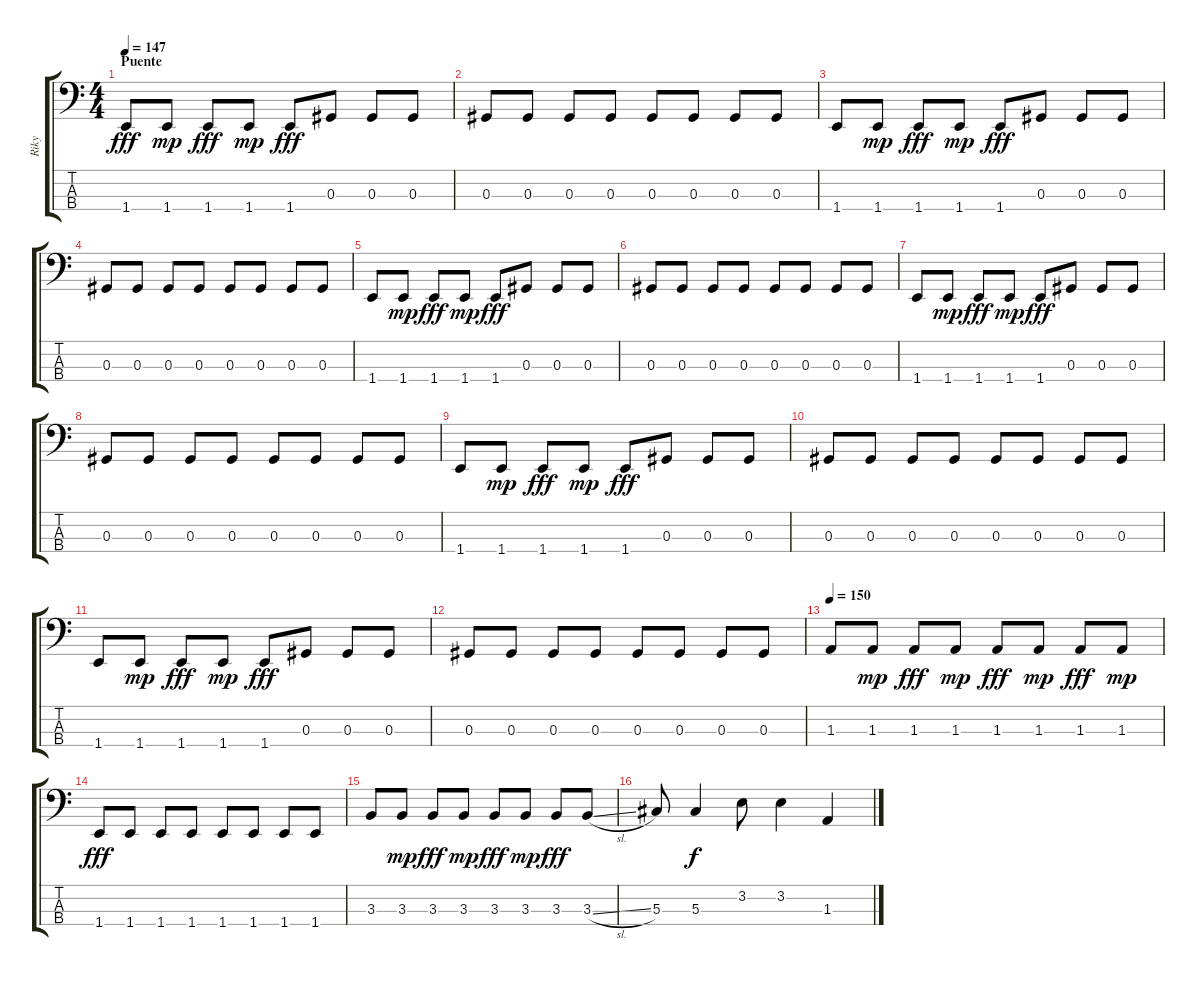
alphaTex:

\track ("Riky" "Riky") {instrument electricbasspick}
\staff {score tabs}
\tuning (Gb2 Db2 Ab1 Eb1) {hide}
\ts (4 4)
\section ("" "Puente")
\tempo 147
\clef f4
\ks c
1.4.8{dy fff} 1.4.8{dy mp} 1.4.8{dy fff} 1.4.8{dy mp} 1.4.8{dy fff} 0.3.8 0.3.8 0.3.8 |
0.3.8 0.3.8 0.3.8 0.3.8 0.3.8 0.3.8 0.3.8 0.3.8 |
1.4.8 1.4.8{dy mp} 1.4.8{dy fff} 1.4.8{dy mp} 1.4.8{dy fff} 0.3.8 0.3.8 0.3.8 |
0.3.8 0.3.8 0.3.8 0.3.8 0.3.8 0.3.8 0.3.8 0.3.8 |
1.4.8 1.4.8{dy mp} 1.4.8{dy fff} 1.4.8{dy mp} 1.4.8{dy fff} 0.3.8 0.3.8 0.3.8 |
0.3.8 0.3.8 0.3.8 0.3.8 0.3.8 0.3.8 0.3.8 0.3.8 |
1.4.8 1.4.8{dy mp} 1.4.8{dy fff} 1.4.8{dy mp} 1.4.8{dy fff} 0.3.8 0.3.8 0.3.8 |
0.3.8 0.3.8 0.3.8 0.3.8 0.3.8 0.3.8 0.3.8 0.3.8 |
1.4.8 1.4.8{dy mp} 1.4.8{dy fff} 1.4.8{dy mp} 1.4.8{dy fff} 0.3.8 0.3.8 0.3.8 |
0.3.8 0.3.8 0.3.8 0.3.8 0.3.8 0.3.8 0.3.8 0.3.8 |
1.4.8 1.4.8{dy mp} 1.4.8{dy fff} 1.4.8{dy mp} 1.4.8{dy fff} 0.3.8 0.3.8 0.3.8 |
0.3.8 0.3.8 0.3.8 0.3.8 0.3.8 0.3.8 0.3.8 0.3.8 |
\tempo 150
1.3.8 1.3.8{dy mp} 1.3.8{dy fff} 1.3.8{dy mp} 1.3.8{dy fff} 1.3.8{dy mp} 1.3.8{dy fff} 1.3.8{dy mp} |
1.4.8{dy fff} 1.4.8 1.4.8 1.4.8 1.4.8 1.4.8 1.4.8 1.4.8 |
3.3.8 3.3.8{dy mp} 3.3.8{dy fff} 3.3.8{dy mp} 3.3.8{dy fff} 3.3.8{dy mp} 3.3.8{dy fff} 3.3{sl}.8 |
5.3.8 5.3.4{dy f} 3.2.8 3.2.4 1.3.4
